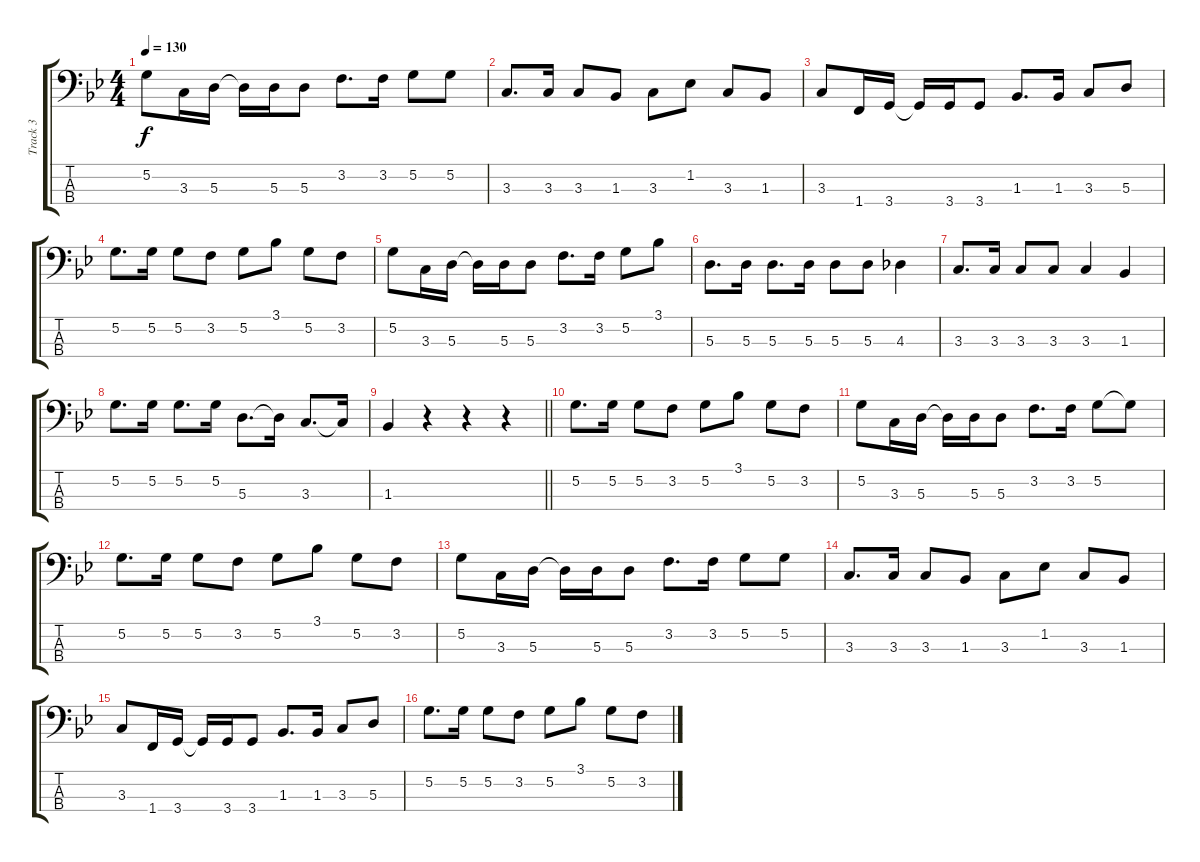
\track ("Track 3" "Track 3") {instrument electricbassfinger}
\staff {score tabs}
\tuning (G2 D2 A1 E1) {hide}
\ts (4 4)
\tempo 130
\clef f4
\ks gminor
5.2.8{dy f} 3.3.16 5.3.16 5.3{t}.16 5.3.16 5.3.8 3.2.8{d} 3.2.16 5.2.8 5.2.8 |
3.3.8{d} 3.3.16 3.3.8 1.3.8 3.3.8 1.2.8 3.3.8 1.3.8 |
3.3.8 1.4.16 3.4.16 3.4{t}.16 3.4.16 3.4.8 1.3.8{d} 1.3.16 3.3.8 5.3.8 |
5.2.8{d} 5.2.16 5.2.8 3.2.8 5.2.8 3.1.8 5.2.8 3.2.8 |
5.2.8 3.3.16 5.3.16 5.3{t}.16 5.3.16 5.3.8 3.2.8{d} 3.2.16 5.2.8 3.1.8 |
5.3.8{d} 5.3.16 5.3.8{d} 5.3.16 5.3.8 5.3.8 4.3.4 |
3.3.8{d} 3.3.16 3.3.8 3.3.8 3.3.4 1.3.4 |
5.2.8{d} 5.2.16 5.2.8{d} 5.2.16 5.3.8{d} 5.3{t}.16 3.3.8{d} 3.3{t}.16 |
\barLineRight lightlight
1.3.4 r.4 r.4 r.4 |
5.2.8{d} 5.2.16 5.2.8 3.2.8 5.2.8 3.1.8 5.2.8 3.2.8 |
5.2.8 3.3.16 5.3.16 5.3{t}.16 5.3.16 5.3.8 3.2.8{d} 3.2.16 5.2.8 5.2{t}.8 |
5.2.8{d} 5.2.16 5.2.8 3.2.8 5.2.8 3.1.8 5.2.8 3.2.8 |
5.2.8 3.3.16 5.3.16 5.3{t}.16 5.3.16 5.3.8 3.2.8{d} 3.2.16 5.2.8 5.2.8 |
3.3.8{d} 3.3.16 3.3.8 1.3.8 3.3.8 1.2.8 3.3.8 1.3.8 |
3.3.8 1.4.16 3.4.16 3.4{t}.16 3.4.16 3.4.8 1.3.8{d} 1.3.16 3.3.8 5.3.8 |
5.2.8{d} 5.2.16 5.2.8 3.2.8 5.2.8 3.1.8 5.2.8 3.2.8
